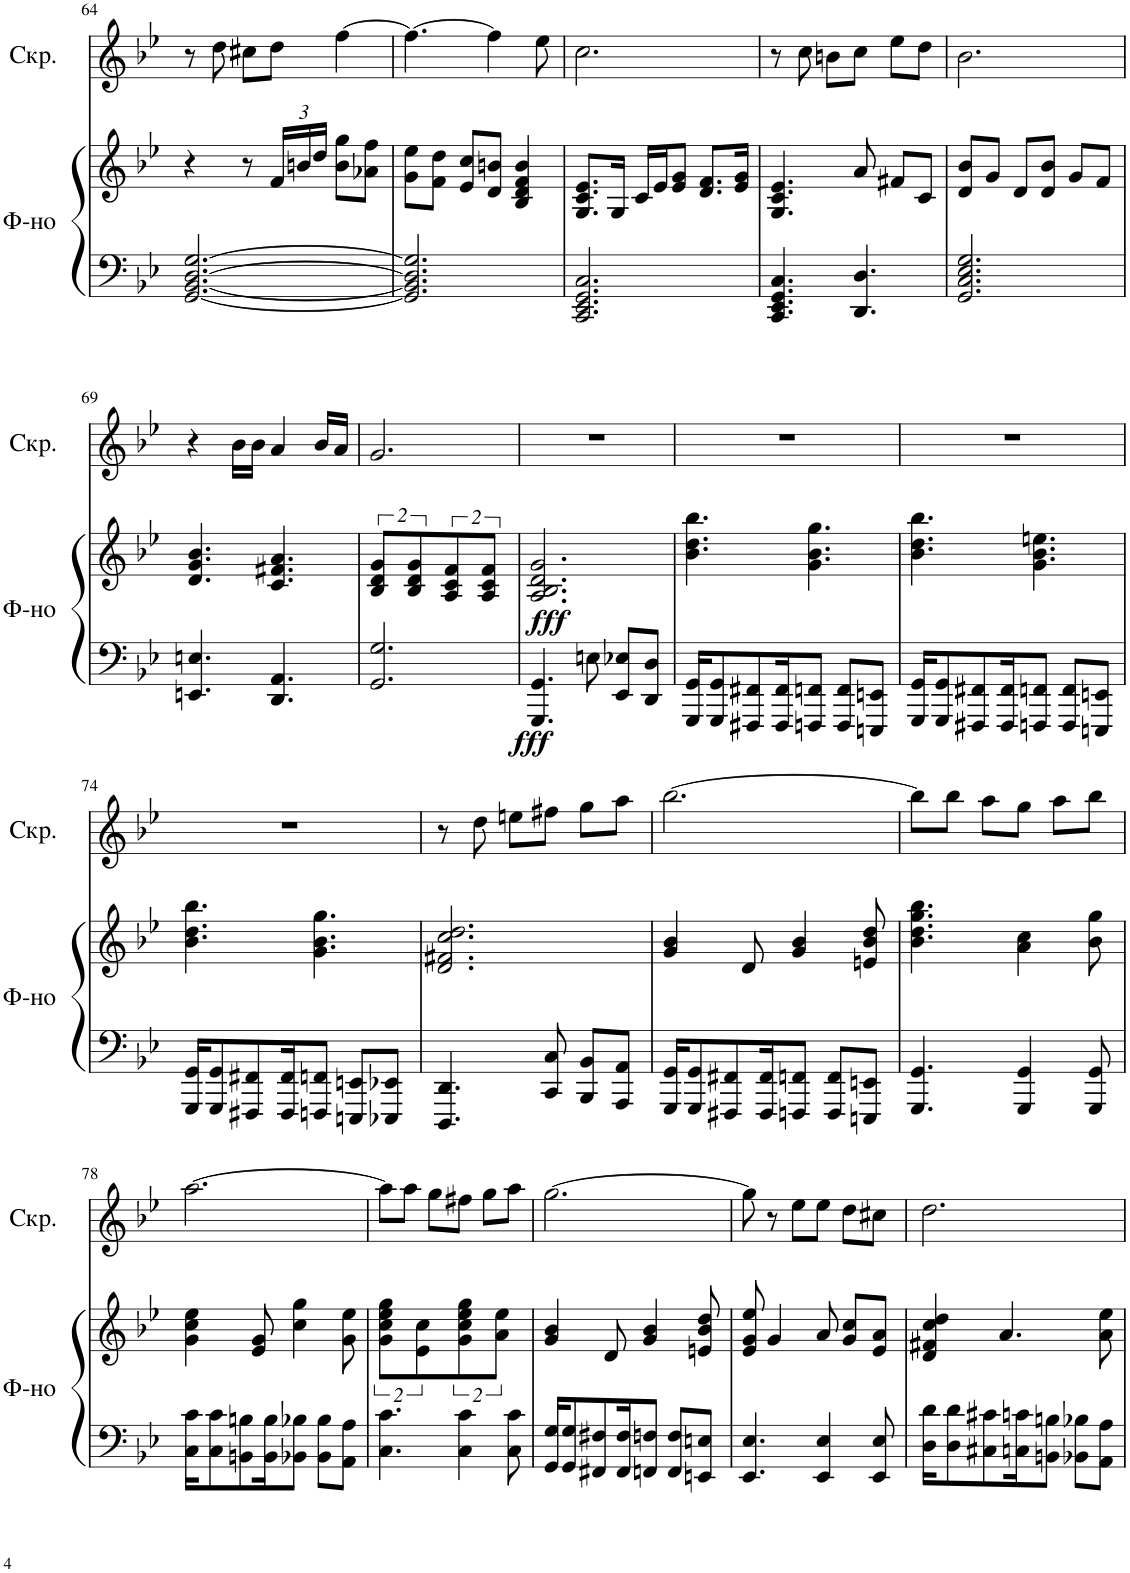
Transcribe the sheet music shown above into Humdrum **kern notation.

**kern	**kern	**dynam	**kern
*part2	*part2	*part2	*part1
*staff3	*staff2	*staff2/3	*staff1
*I"Фортепиано	*	*	*I"Скрипка
!!LO:PB:g=z
*clefF4	*clefG2	*	*clefG2
*k[b-e-]	*k[b-e-]	*	*k[b-e-]
*M3/4	*M3/4	*	*M3/4
=64	=64	=64	=64
[2.GG/ [2.BB-/ [2.D/ [2.G/	4r	.	8r
.	.	.	8dd\
.	8r	.	8cc#X\L
*	*Xbrackettup	*	*
.	24f/LL	.	8dd\J
.	24bn/	.	.
.	24dd/JJ	.	.
.	8b\ 8gg\L	.	[4ff\
.	8a-X\ 8ff\J	.	.
=65	=65	=65	=65
2.GG/] 2.BB-/] 2.D/] 2.G/]	8g\ 8ee-\L	.	4.ff\_
.	8f\ 8dd\J	.	.
.	8e-/ 8cc/L	.	.
.	8d/ 8bn/J	.	4ff\]
.	4B-/ 4d/ 4f/ 4b/	.	.
.	.	.	8ee-\
=66	=66	=66	=66
2.CC/ 2.EE-/ 2.GG/ 2.C/	8.G/ 8.c/ 8.e-/L	.	2.cc\
.	16G/Jk	.	.
.	16c/LL	.	.
.	16e-/J	.	.
.	8e-/ 8g/J	.	.
.	8.d/ 8.f/L	.	.
.	16e-/ 16g/Jk	.	.
=67	=67	=67	=67
4.CC/ 4.EE-/ 4.GG/ 4.C/	4.G/ 4.c/ 4.e-/	.	8r
.	.	.	8cc\
.	.	.	8bn\L
4.DD/ 4.D/	8a/	.	8cc\J
.	8f#X/L	.	8ee-\L
.	8c/J	.	8dd\J
=68	=68	=68	=68
2.GG/ 2.C/ 2.E-/ 2.G/	8d/ 8b-/L	.	2.b-\
.	8g/J	.	.
.	8d/L	.	.
.	8d/ 8b-/J	.	.
.	8g/L	.	.
.	8f/J	.	.
!!LO:LB:g=z
=69	=69	=69	=69
4.EEn/ 4.En/	4.d/ 4.g/ 4.b-/	.	4r
.	.	.	16b-\LL
.	.	.	16b-\JJ
4.DD/ 4.AA/	4.c/ 4.f#X/ 4.a/	.	4a/
.	.	.	16b-/LL
.	.	.	16a/JJ
=70	=70	=70	=70
*	*brackettup	*	*
2.GG/ 2.G/	16%3B-/ 16%3d/ 16%3g/L	.	2.g/
.	16%3B-/ 16%3d/ 16%3g/	.	.
.	16%3A/ 16%3c/ 16%3f/	.	.
.	16%3A/ 16%3c/ 16%3f/J	.	.
=71	=71	=71	=71
!	!	!LO:DY:b=2	!
!	!	!LO:DY:n=1:b	!
4.GGG/ 4.GG/	2.A/ 2.B-/ 2.d/ 2.g/	fff fff	2.r
8En\	.	.	.
8EE-/ 8E-X/L	.	.	.
8DD/ 8D/J	.	.	.
=72	=72	=72	=72
16GGG/ 16GG/KL	4.b-\ 4.dd\ 4.bb-\	.	2.r
8GGG/ 8GG/	.	.	.
8FFF#X/ 8FF#X/	.	.	.
16FFF#/ 16FF#/K	.	.	.
8FFFn/ 8FFn/J	4.g\ 4.b-\ 4.gg\	.	.
8FFF/ 8FF/L	.	.	.
8EEEn/ 8EEn/J	.	.	.
=73	=73	=73	=73
16GGG/ 16GG/KL	4.b-\ 4.dd\ 4.bb-\	.	2.r
8GGG/ 8GG/	.	.	.
8FFF#X/ 8FF#X/	.	.	.
16FFF#/ 16FF#/K	.	.	.
8FFFn/ 8FFn/J	4.g\ 4.b-\ 4.een\	.	.
8FFF/ 8FF/L	.	.	.
8EEEn/ 8EEn/J	.	.	.
!!LO:LB:g=z
=74	=74	=74	=74
16GGG/ 16GG/KL	4.b-\ 4.dd\ 4.bb-\	.	2.r
8GGG/ 8GG/	.	.	.
8FFF#X/ 8FF#X/	.	.	.
16FFF#/ 16FF#/K	.	.	.
8FFFn/ 8FFn/J	4.g\ 4.b-\ 4.gg\	.	.
8EEEn/ 8EEn/L	.	.	.
8EEE-X/ 8EE-X/J	.	.	.
=75	=75	=75	=75
4.DDD/ 4.DD/	2.d/ 2.f#X/ 2.cc/ 2.dd/	.	8r
.	.	.	8dd\
.	.	.	8een\L
8CC/ 8C/	.	.	8ff#X\J
8BBB-/ 8BB-/L	.	.	8gg\L
8AAA/ 8AA/J	.	.	8aa\J
=76	=76	=76	=76
16GGG/ 16GG/KL	4g/ 4b-/	.	[2.bb-\
8GGG/ 8GG/	.	.	.
8FFF#X/ 8FF#X/	.	.	.
.	8d/	.	.
16FFF#/ 16FF#/K	.	.	.
8FFFn/ 8FFn/J	4g/ 4b-/	.	.
8FFF/ 8FF/L	.	.	.
8EEEn/ 8EEn/J	8en/ 8b-/ 8dd/	.	.
=77	=77	=77	=77
4.GGG/ 4.GG/	4.b-\ 4.dd\ 4.gg\ 4.bb-\	.	8bb-\L]
.	.	.	8bb-\J
.	.	.	8aa\L
4GGG/ 4GG/	4a\ 4cc\	.	8gg\J
.	.	.	8aa\L
8GGG/ 8GG/	8b-\ 8gg\	.	8bb-\J
!!LO:LB:g=z
=78	=78	=78	=78
16C\ 16c\KL	4g\ 4cc\ 4ee-\	.	[2.aa\
8C\ 8c\	.	.	.
8BBn\ 8Bn\	.	.	.
.	8e-/ 8g/	.	.
16BB\ 16B\K	.	.	.
8BB-X\ 8B-X\J	4cc\ 4gg\	.	.
8BB-\ 8B-\L	.	.	.
8AA\ 8A\J	8g\ 8ee-\	.	.
=79	=79	=79	=79
4.C\ 4.c\	16%3g\ 16%3cc\ 16%3ee-\ 16%3gg\L	.	8aa\L]
.	.	.	8aa\J
.	16%3e-\ 16%3cc\	.	.
.	.	.	8gg\L
4C\ 4c\	16%3g\ 16%3cc\ 16%3ee-\ 16%3gg\	.	8ff#X\J
.	.	.	8gg\L
.	16%3a\ 16%3ee-\J	.	.
8C\ 8c\	.	.	8aa\J
=80	=80	=80	=80
16GG/ 16G/KL	4g/ 4b-/	.	[2.gg\
8GG/ 8G/	.	.	.
8FF#X/ 8F#X/	.	.	.
.	8d/	.	.
16FF#/ 16F#/K	.	.	.
8FFn/ 8Fn/J	4g/ 4b-/	.	.
8FF/ 8F/L	.	.	.
8EEn/ 8En/J	8en/ 8b-/ 8dd/	.	.
=81	=81	=81	=81
4.EE-/ 4.E-/	8e-/ 8g/ 8ee-/	.	8gg\]
.	4g/	.	8r
.	.	.	8ee-\L
4EE-/ 4E-/	8a/	.	8ee-\J
.	8g/ 8cc/L	.	8dd\L
8EE-/ 8E-/	8e-/ 8a/J	.	8cc#X\J
=82	=82	=82	=82
16D\ 16d\KL	4d/ 4f#X/ 4cc/ 4dd/	.	2.dd\
8D\ 8d\	.	.	.
8C#X\ 8c#X\	.	.	.
.	4.a/	.	.
16Cn\ 16cn\K	.	.	.
8BBn\ 8Bn\J	.	.	.
8BB-X\ 8B-X\L	.	.	.
8AA\ 8A\J	8a\ 8ee-\	.	.
=	=	=	=
*-	*-	*-	*-
